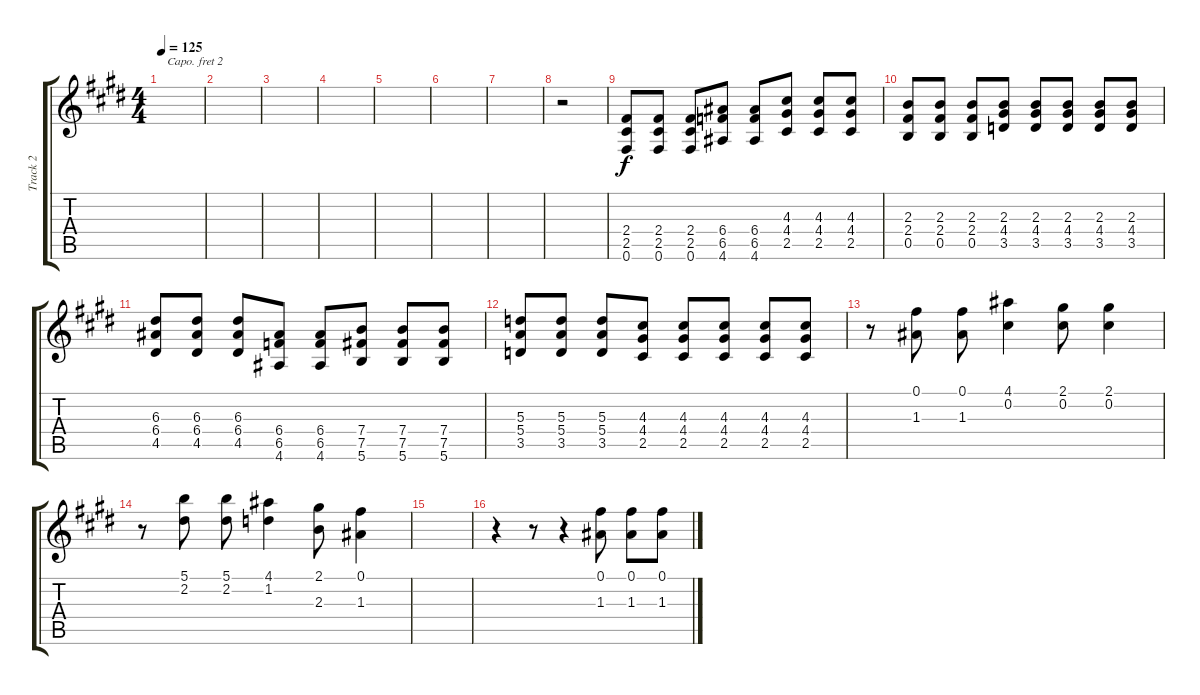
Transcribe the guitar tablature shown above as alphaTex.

\track ("Track 2" "Track 2") {instrument overdrivenguitar}
\staff {score tabs}
\capo 2
\tuning (E4 B3 G3 D3 A2 E2) {hide}
\ts (4 4)
\tempo 125
\clef g2
\ks e
|
|
|
|
|
|
|
r.2 |
(2.4 2.5 0.6).8 (2.4 2.5 0.6).8 (2.4 2.5 0.6).8 (6.4 6.5 4.6).8 (6.4 6.5 4.6).8 (4.3 4.4 2.5).8 (4.3 4.4 2.5).8 (4.3 4.4 2.5).8 |
(2.3 2.4 0.5).8 (2.3 2.4 0.5).8 (2.3 2.4 0.5).8 (2.3 4.4 3.5).8 (2.3 4.4 3.5).8 (2.3 4.4 3.5).8 (2.3 4.4 3.5).8 (2.3 4.4 3.5).8 |
(6.3 6.4 4.5).8 (6.3 6.4 4.5).8 (6.3 6.4 4.5).8 (6.4 6.5 4.6).8 (6.4 6.5 4.6).8 (7.4 7.5 5.6).8 (7.4 7.5 5.6).8 (7.4 7.5 5.6).8 |
(5.3 5.4 3.5).8 (5.3 5.4 3.5).8 (5.3 5.4 3.5).8 (4.3 4.4 2.5).8 (4.3 4.4 2.5).8 (4.3 4.4 2.5).8 (4.3 4.4 2.5).8 (4.3 4.4 2.5).8 |
r.8{volume 7 instrument acousticguitarsteel} (0.1 1.3).8 (0.1 1.3).8 (4.1 0.2).4 (2.1 0.2).8 (2.1 0.2).4 |
r.8 (5.1 2.2).8 (5.1 2.2).8 (4.1 1.2).4 (2.1 2.3).8 (0.1 1.3).4 |
|
r.4 r.8 r.4 (0.1 1.3).8 (0.1 1.3).8 (0.1 1.3).8
